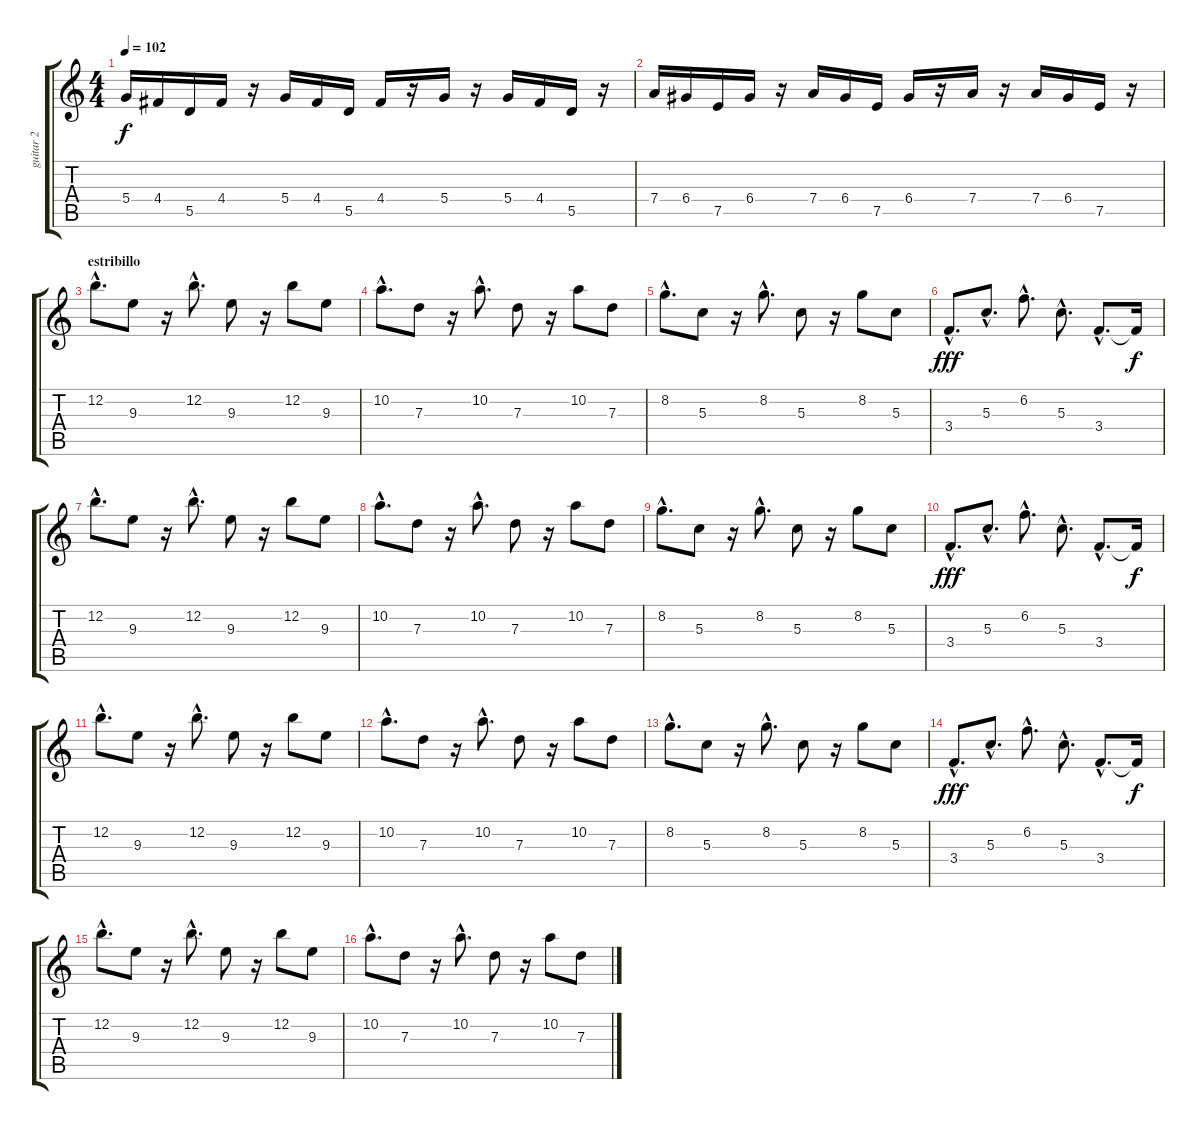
\track ("guitar 2" "guitar 2") {instrument overdrivenguitar}
\staff {score tabs}
\tuning (E4 B3 G3 D3 A2 E2) {hide}
\ts (4 4)
\tempo 102
\clef g2
\ks c
5.4.16{dy f} 4.4.16 5.5.16 4.4.16 r.16 5.4.16 4.4.16 5.5.16 4.4.16 r.16 5.4.16 r.16 5.4.16 4.4.16 5.5.16 r.16 |
7.4.16 6.4.16 7.5.16 6.4.16 r.16 7.4.16 6.4.16 7.5.16 6.4.16 r.16 7.4.16 r.16 7.4.16 6.4.16 7.5.16 r.16 |
\section ("" "estribillo")
12.2{hac}.8{d} 9.3.8 r.16 12.2{hac}.8{d} 9.3.8 r.16 12.2.8 9.3.8 |
10.2{hac}.8{d} 7.3.8 r.16 10.2{hac}.8{d} 7.3.8 r.16 10.2.8 7.3.8 |
8.2{hac}.8{d} 5.3.8 r.16 8.2{hac}.8{d} 5.3.8 r.16 8.2.8 5.3.8 |
3.4{hac}.8{d dy fff} 5.3{hac}.8{d} 6.2{hac}.8{d} 5.3{hac}.8{d} 3.4{hac}.8{d} 3.4{t}.16{dy f} |
12.2{hac}.8{d} 9.3.8 r.16 12.2{hac}.8{d} 9.3.8 r.16 12.2.8 9.3.8 |
10.2{hac}.8{d} 7.3.8 r.16 10.2{hac}.8{d} 7.3.8 r.16 10.2.8 7.3.8 |
8.2{hac}.8{d} 5.3.8 r.16 8.2{hac}.8{d} 5.3.8 r.16 8.2.8 5.3.8 |
3.4{hac}.8{d dy fff} 5.3{hac}.8{d} 6.2{hac}.8{d} 5.3{hac}.8{d} 3.4{hac}.8{d} 3.4{t}.16{dy f} |
12.2{hac}.8{d} 9.3.8 r.16 12.2{hac}.8{d} 9.3.8 r.16 12.2.8 9.3.8 |
10.2{hac}.8{d} 7.3.8 r.16 10.2{hac}.8{d} 7.3.8 r.16 10.2.8 7.3.8 |
8.2{hac}.8{d} 5.3.8 r.16 8.2{hac}.8{d} 5.3.8 r.16 8.2.8 5.3.8 |
3.4{hac}.8{d dy fff} 5.3{hac}.8{d} 6.2{hac}.8{d} 5.3{hac}.8{d} 3.4{hac}.8{d} 3.4{t}.16{dy f} |
12.2{hac}.8{d} 9.3.8 r.16 12.2{hac}.8{d} 9.3.8 r.16 12.2.8 9.3.8 |
10.2{hac}.8{d} 7.3.8 r.16 10.2{hac}.8{d} 7.3.8 r.16 10.2.8 7.3.8
